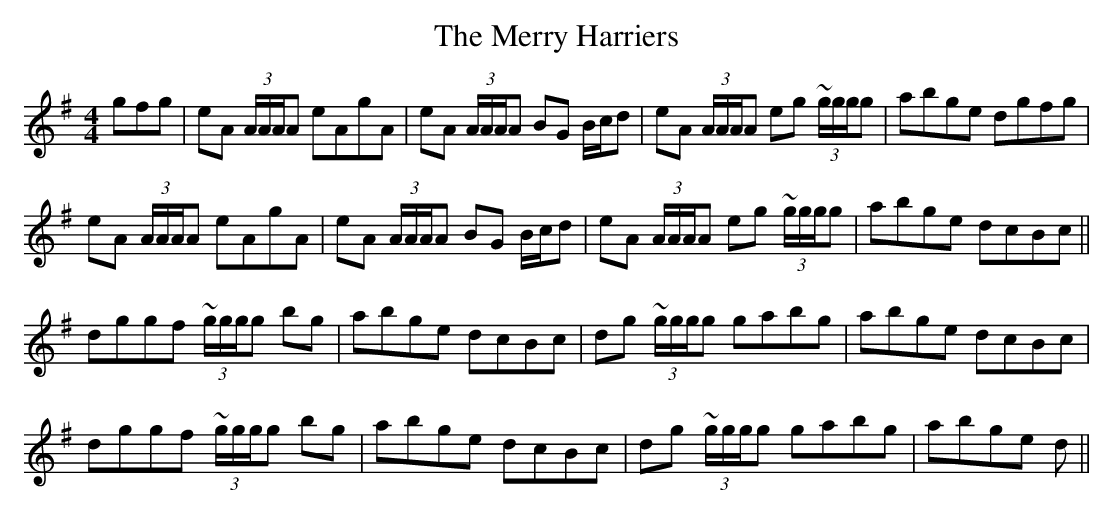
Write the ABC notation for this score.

X:1
T: The Merry Harriers
M: 4/4
L: 1/8
K: Ador
gfg|eA (3A/A/A/A eAgA|eA (3A/A/A/A BG B/c/d|eA (3A/A/A/A eg ~(3g/g/g/g|abge dgfg|
eA (3A/A/A/A eAgA|eA (3A/A/A/A BG B/c/d|eA (3A/A/A/A eg ~(3g/g/g/g|abge dcBc||
dggf ~(3g/g/g/g bg|abge dcBc|dg ~(3g/g/g/g gabg|abge dcBc|
dggf ~(3g/g/g/g bg|abge dcBc|dg ~(3g/g/g/g gabg|abge d||
